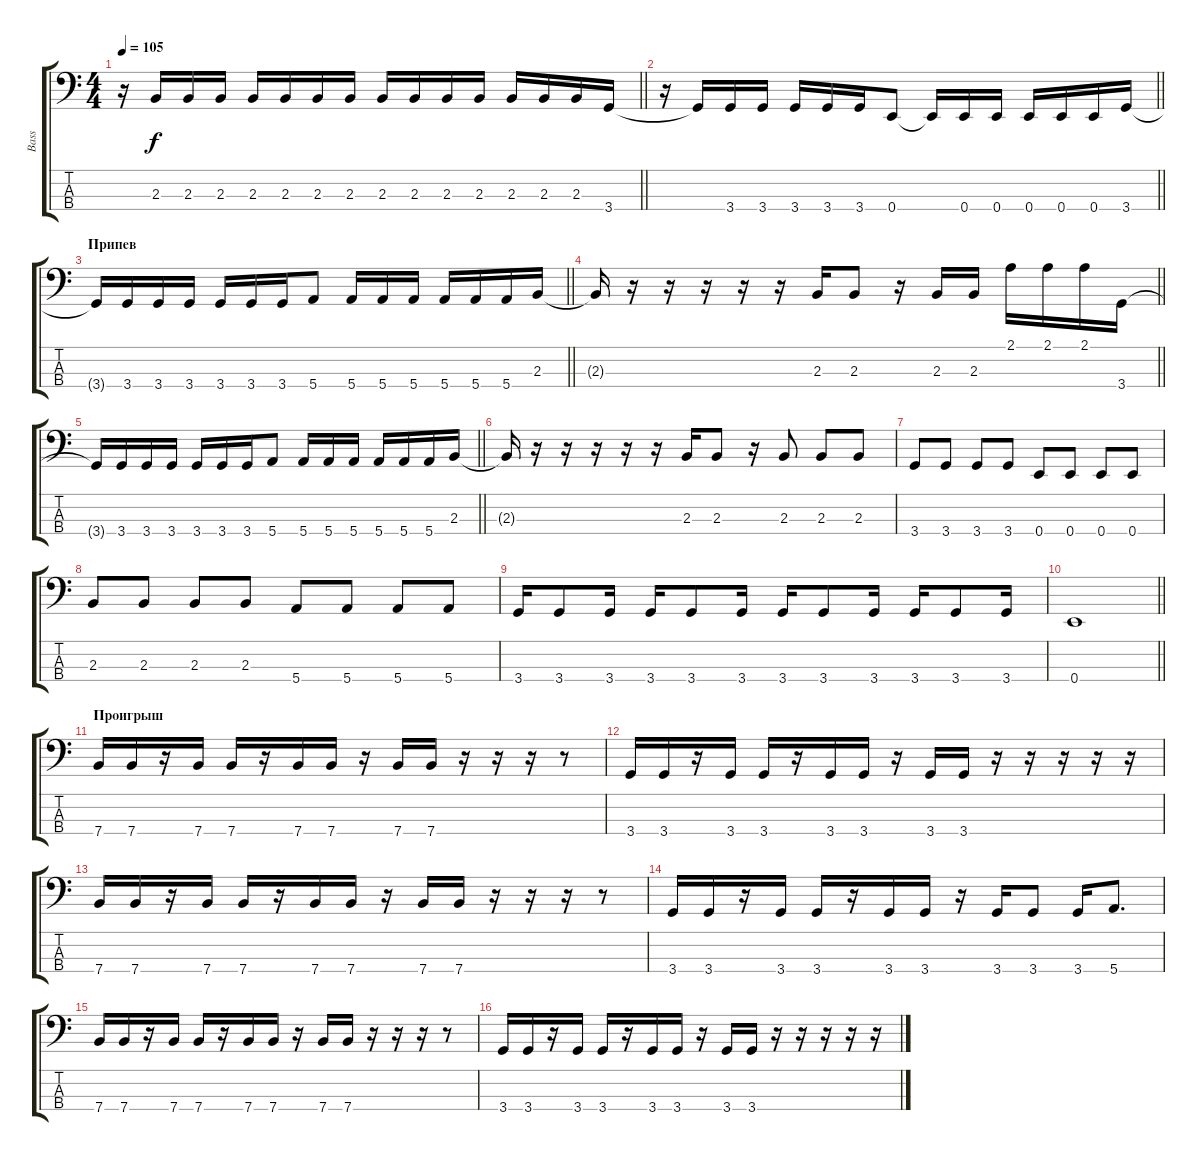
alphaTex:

\track ("Bass" "Bass") {instrument electricbasspick}
\staff {score tabs}
\tuning (G2 D2 A1 E1) {hide}
\ts (4 4)
\tempo 105
\clef f4
\barLineRight lightlight
\ks c
r.16{dy f} 2.3{t}.16 2.3.16 2.3.16 2.3.16 2.3.16 2.3.16 2.3.16 2.3.16 2.3.16 2.3.16 2.3.16 2.3.16 2.3.16 2.3.16 3.4.16 |
\section ("" "")
\barLineRight lightlight
r.16 3.4{t}.16 3.4.16 3.4.16 3.4.16 3.4.16 3.4.16 0.4.8 0.4{t}.16 0.4.16 0.4.16 0.4.16 0.4.16 0.4.16 3.4.16 |
\section ("" "Припев")
\barLineRight lightlight
3.4{t}.16 3.4.16 3.4.16 3.4.16 3.4.16 3.4.16 3.4.16 5.4.8 5.4.16 5.4.16 5.4.16 5.4.16 5.4.16 5.4.16 2.3.16 |
\barLineRight lightlight
2.3{t}.16 r.16 r.16 r.16 r.16 r.16 2.3.16 2.3.8 r.16 2.3.16 2.3.16 2.1.16 2.1.16 2.1.16 3.4.16 |
\barLineRight lightlight
3.4{t}.16 3.4.16 3.4.16 3.4.16 3.4.16 3.4.16 3.4.16 5.4.8 5.4.16 5.4.16 5.4.16 5.4.16 5.4.16 5.4.16 2.3.16 |
2.3{t}.16 r.16 r.16 r.16 r.16 r.16 2.3.16 2.3.8 r.16 2.3.8 2.3.8 2.3.8 |
3.4.8 3.4.8 3.4.8 3.4.8 0.4.8 0.4.8 0.4.8 0.4.8 |
2.3.8 2.3.8 2.3.8 2.3.8 5.4.8 5.4.8 5.4.8 5.4.8 |
3.4.16 3.4.8 3.4.16 3.4.16 3.4.8 3.4.16 3.4.16 3.4.8 3.4.16 3.4.16 3.4.8 3.4.16 |
\barLineRight lightlight
0.4.1 |
\section ("" "Проигрыш")
7.4.16 7.4.16 r.16 7.4.16 7.4.16 r.16 7.4.16 7.4.16 r.16 7.4.16 7.4.16 r.16 r.16 r.16 r.8 |
3.4.16 3.4.16 r.16 3.4.16 3.4.16 r.16 3.4.16 3.4.16 r.16 3.4.16 3.4.16 r.16 r.16 r.16 r.16 r.16 |
7.4.16 7.4.16 r.16 7.4.16 7.4.16 r.16 7.4.16 7.4.16 r.16 7.4.16 7.4.16 r.16 r.16 r.16 r.8 |
3.4.16 3.4.16 r.16 3.4.16 3.4.16 r.16 3.4.16 3.4.16 r.16 3.4.16 3.4.8 3.4.16 5.4.8{d} |
7.4.16 7.4.16 r.16 7.4.16 7.4.16 r.16 7.4.16 7.4.16 r.16 7.4.16 7.4.16 r.16 r.16 r.16 r.8 |
3.4.16 3.4.16 r.16 3.4.16 3.4.16 r.16 3.4.16 3.4.16 r.16 3.4.16 3.4.16 r.16 r.16 r.16 r.16 r.16
